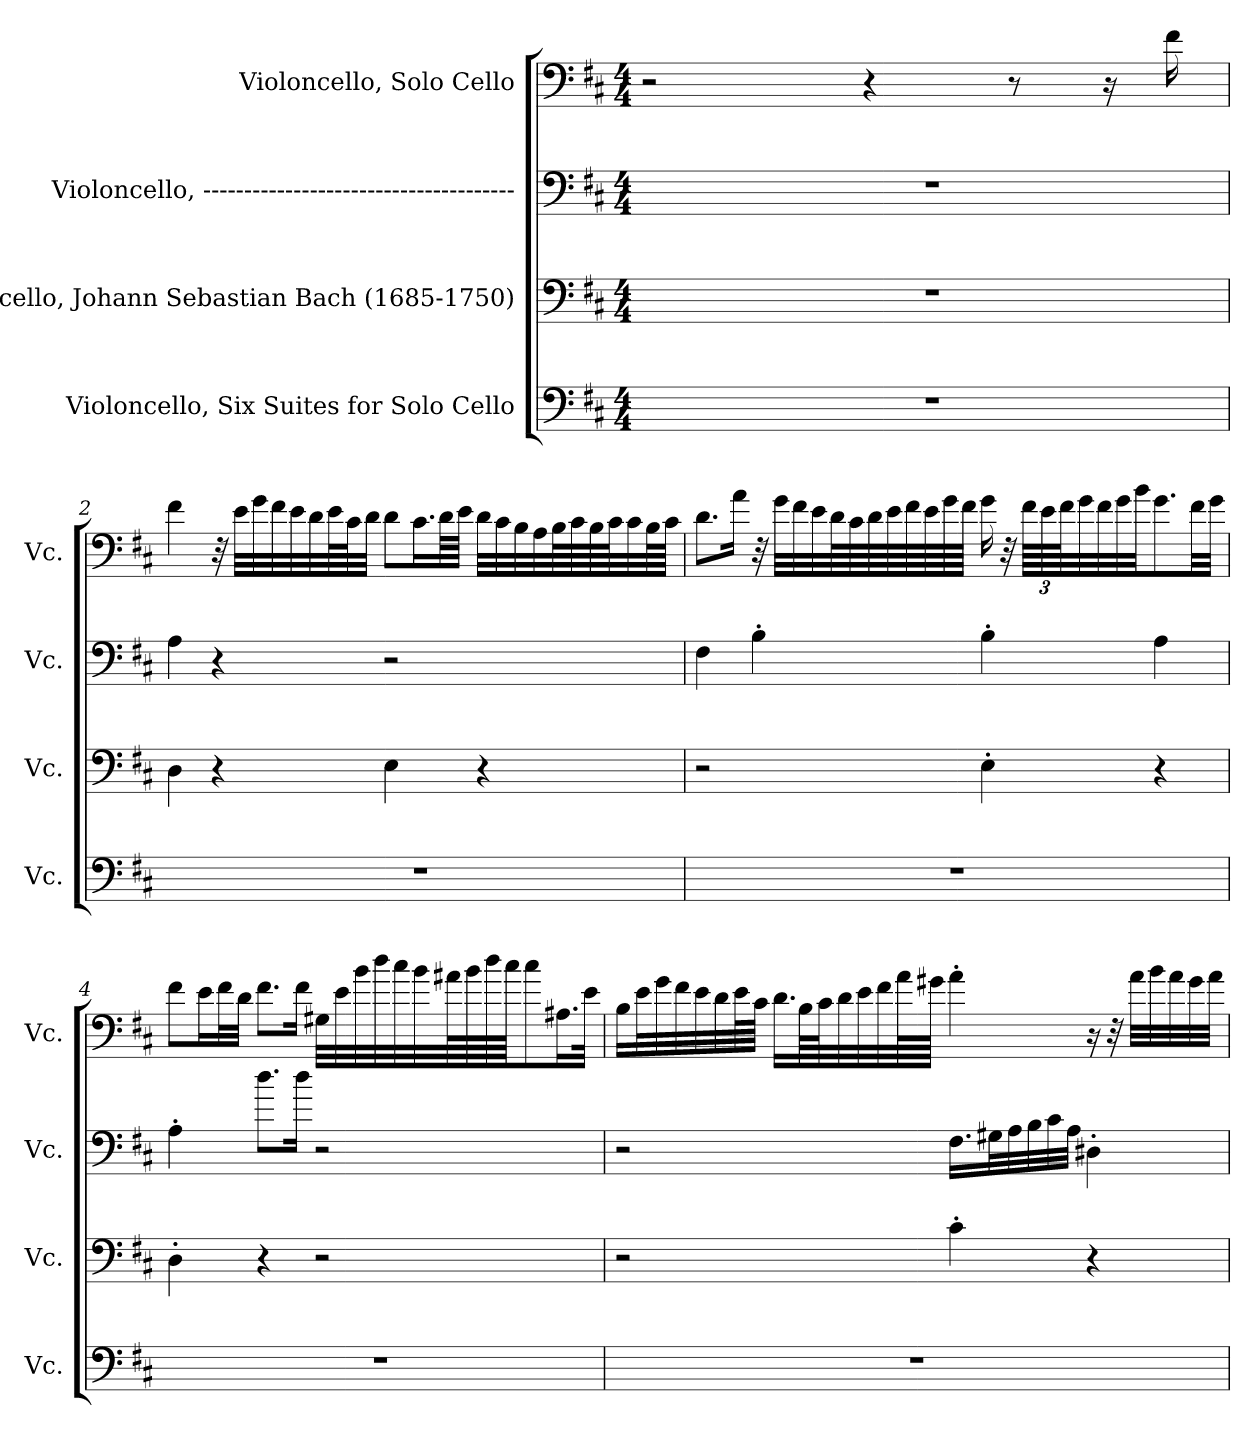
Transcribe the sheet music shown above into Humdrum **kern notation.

**kern	**kern	**kern	**kern
*part4	*part3	*part2	*part1
*staff4	*staff3	*staff2	*staff1
*I"Violoncello, Six Suites for Solo Cello	*I"Violoncello, Johann Sebastian Bach  (1685-1750)	*I"Violoncello, --------------------------------------	*I"Violoncello, Solo Cello
*I'Vc.	*I'Vc.	*I'Vc.	*I'Vc.
*clefF4	*clefF4	*clefF4	*clefF4
*k[f#c#]	*k[f#c#]	*k[f#c#]	*k[f#c#]
*M4/4	*M4/4	*M4/4	*M4/4
*MM250	*MM250	*MM250	*MM250
=1	=1	=1	=1
1r	1r	1r	2r
.	.	.	4r
.	.	.	8r
.	.	.	16r
*	*	*	*MM30
.	.	.	16f#\
!!LO:LB:g=z
=2	=2	=2	=2
1r	4D\	4A\	4f#\
.	4r	4r	32r
.	.	.	32e\LLL
.	.	.	32g\
.	.	.	32f#\
.	.	.	32e\
.	.	.	32d\
.	.	.	64e\L
.	.	.	64c#\J
.	.	.	32d\JJJ
.	4E\	2r	8d\L
.	.	.	16.c#\L
.	.	.	64d\LL
.	.	.	64e\JJJJ
.	4r	.	32d\LLL
.	.	.	32c#\
.	.	.	32B\
.	.	.	32A\
.	.	.	64B\L
.	.	.	64c#\
.	.	.	64B\
.	.	.	64c#\J
.	.	.	32c#\
.	.	.	64B\L
.	.	.	64c#\JJJJ
!!LO:LB:g=z
=3	=3	=3	=3
1r	2r	4F#\	8.d\L
.	.	.	16a\Jk
.	.	4B'\	32r
.	.	.	32g\LLL
.	.	.	32f#\
.	.	.	32e\
.	.	.	64d\L
.	.	.	64c#\
.	.	.	64d\
.	.	.	64e\
.	.	.	64f#\
.	.	.	64e\
.	.	.	64g\
.	.	.	64f#\JJJJ
.	4E'\	4B'\	16g\
.	.	.	32r
*	*	*	*Xbrackettup
.	.	.	96f#\LLLL
.	.	.	96e\
.	.	.	96f#\J
.	.	.	32g\
.	.	.	32f#\
.	.	.	32g\
.	.	.	32b\JJ
.	4r	4A\	8.g\
.	.	.	32f#\LL
.	.	.	32g\JJJ
!!LO:PB:g=z
=4	=4	=4	=4
1r	4D'\	4A'\	8f#\L
.	.	.	16e\L
.	.	.	32f#\L
.	.	.	32d\JJJ
.	4r	8.dd\L	8.f#\L
.	.	16dd\Jk	16f#\Jk
.	2r	2r	32G#X\LLL
.	.	.	32e\
.	.	.	32b\
.	.	.	32dd\
.	.	.	32cc#\
.	.	.	32b\
.	.	.	64a#X\L
.	.	.	64b\
.	.	.	64dd\
.	.	.	64cc#\JJJ
.	.	.	8cc#\
.	.	.	16.A#X\L
.	.	.	32e\JJk
!!LO:LB:g=z
=5	=5	=5	=5
1r	2r	2r	16B\LL
.	.	.	32e\L
.	.	.	32g\
.	.	.	32f#\
.	.	.	32e\
.	.	.	32d\
.	.	.	64e\L
.	.	.	64c#\JJJJ
.	.	.	16.d\LL
.	.	.	64B\LL
.	.	.	64c#\J
.	.	.	32d\
.	.	.	32e\
.	.	.	32f#\
.	.	.	64a\L
.	.	.	64g#X\JJJJ
.	4c#'\	16.F#\LL	4a'\
.	.	32G#X\L	.
.	.	32A\	.
.	.	32B\	.
.	.	32c#\	.
.	.	32A\JJJ	.
.	4r	4D#X'\	16r
.	.	.	32r
.	.	.	32a\LLL
.	.	.	32b\
.	.	.	32a\
.	.	.	32g#\
.	.	.	32a\JJJ
=	=	=	=
*-	*-	*-	*-
